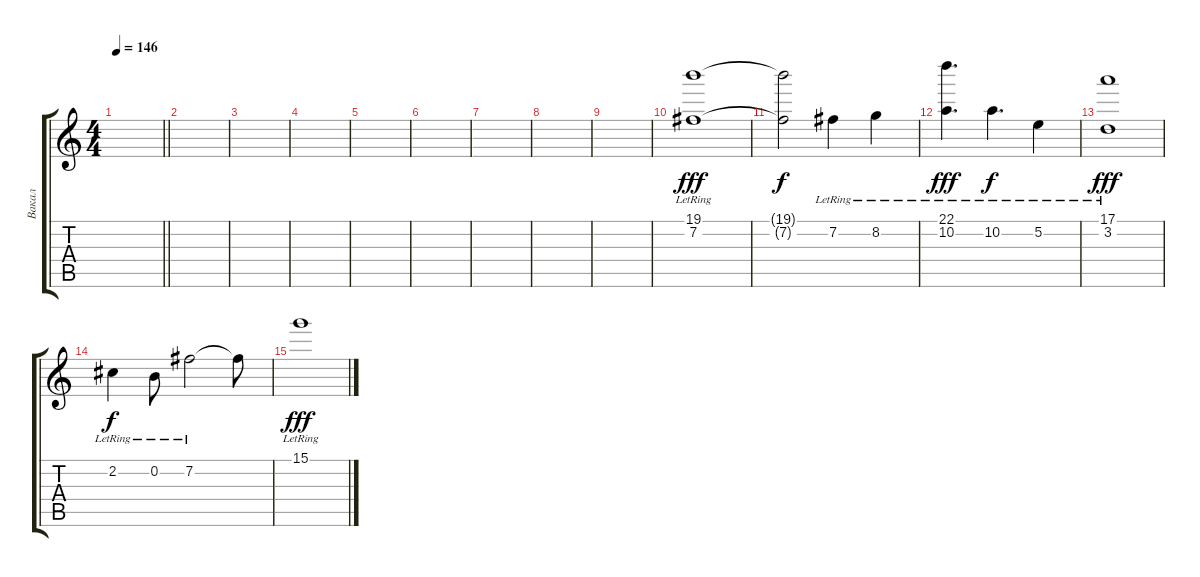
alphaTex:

\track ("Вакал" "Вакал") {instrument electricguitarclean}
\staff {score tabs}
\tuning (E4 B3 G3 D3 A2 E2) {hide}
\ts (4 4)
\tempo 146
\clef g2
\barLineRight lightlight
\ks c
|
\section ("" " ")
|
|
|
|
|
|
|
|
(19.1{lr} 7.2{lr}).1{dy fff} |
(19.1{t} 7.2{t}).2{dy f} 7.2{lr}.4 8.2{lr}.4 |
(22.1{lr} 10.2{lr}).4{d dy fff} 10.2{lr}.4{d dy f} 5.2{lr}.4 |
(17.1{lr} 3.2{lr}).1{dy fff} |
2.2{lr}.4{dy f} 0.2{lr}.8 7.2{lr}.2 7.2{t}.8 |
15.1{lr}.1{dy fff}
